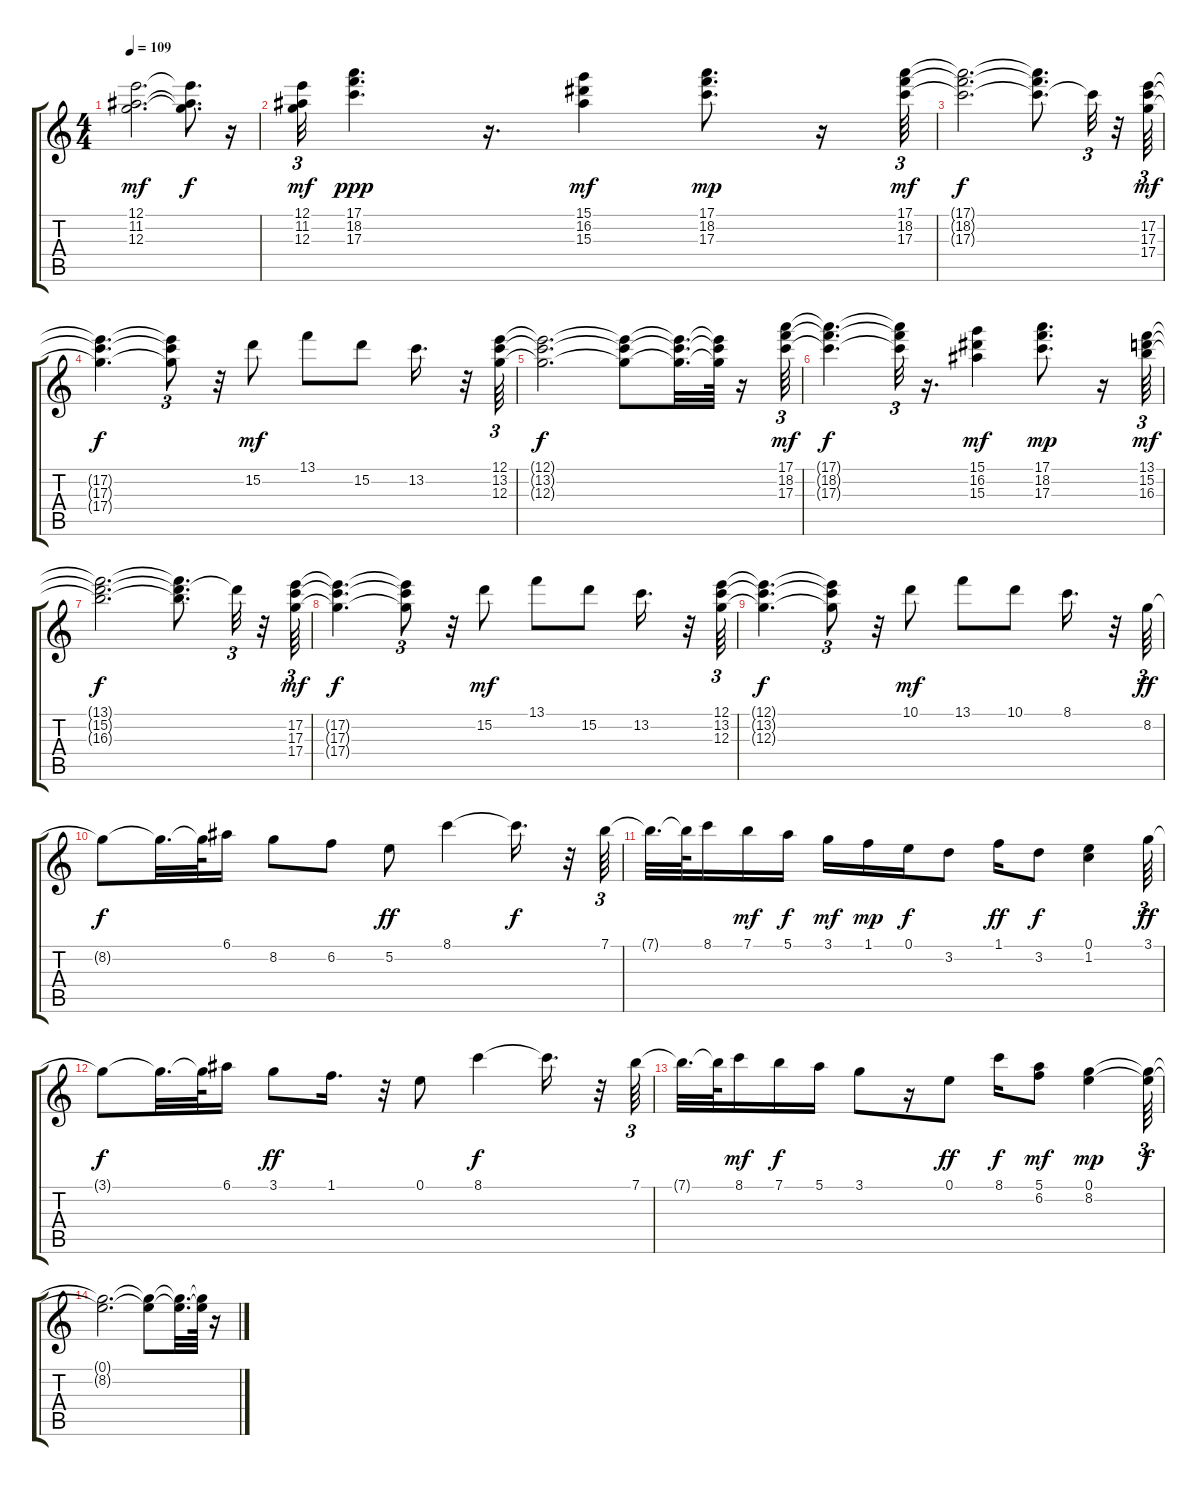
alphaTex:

\track "" {instrument acousticguitarsteel}
\staff {score tabs}
\tuning (E4 B3 G3 D3 A2 E2) {hide}
\ts (4 4)
\tempo 109
\clef g2
\ks c
(12.1 11.2 12.3).2{d dy mf} (12.1{t} 11.2{t} 12.3{t}).8{d dy f} r.16 |
(12.1 11.2 12.3).32{tu (3 2) dy mf} (17.1 18.2 17.3).4{d dy ppp} r.16{d} (15.1 16.2 15.3).4{dy mf} (17.1 18.2 17.3).8{d dy mp} r.16 (17.1 18.2 17.3).64{tu (3 2) dy mf} |
(17.1{t} 18.2{t} 17.3{t}).2{d dy f} (17.1{t} 18.2{t} 17.3{t}).8{d} 17.3{t}.32{tu (3 2)} r.32 (17.2 17.3 17.4).64{tu (3 2) dy mf} |
(17.2{t} 17.3{t} 17.4{t}).4{d dy f} (17.2{t} 17.3{t} 17.4{t}).8{tu (3 2)} r.32 15.2.8{dy mf} 13.1.8 15.2.8 13.2.16{d} r.32 (12.1 13.2 12.3).64{tu (3 2)} |
(12.1{t} 13.2{t} 12.3{t}).2{d dy f} (12.1{t} 13.2{t} 12.3{t}).8 (12.1{t} 13.2{t} 12.3{t}).32{d} (12.1{t} 13.2{t} 12.3{t}).64 r.16 (17.1 18.2 17.3).64{tu (3 2) dy mf} |
(17.1{t} 18.2{t} 17.3{t}).4{d dy f} (17.1{t} 18.2{t} 17.3{t}).32{tu (3 2)} r.16{d} (15.1 16.2 15.3).4{dy mf} (17.1 18.2 17.3).8{d dy mp} r.16 (13.1 15.2 16.3).64{tu (3 2) dy mf} |
(13.1{t} 15.2{t} 16.3{t}).2{d dy f} (13.1{t} 15.2{t} 16.3{t}).8{d} 15.2{t}.32{tu (3 2)} r.32 (17.2 17.3 17.4).64{tu (3 2) dy mf} |
(17.2{t} 17.3{t} 17.4{t}).4{d dy f} (17.2{t} 17.3{t} 17.4{t}).8{tu (3 2)} r.32 15.2.8{dy mf} 13.1.8 15.2.8 13.2.16{d} r.32 (12.1 13.2 12.3).64{tu (3 2)} |
(12.1{t} 13.2{t} 12.3{t}).4{d dy f} (12.1{t} 13.2{t} 12.3{t}).8{tu (3 2)} r.32 10.1.8{dy mf} 13.1.8 10.1.8 8.1.16{d} r.32 8.2.64{tu (3 2) dy ff} |
8.2{t}.8{dy f} 8.2{t}.32{d} 8.2{t}.64 6.1.16 8.2.8 6.2.8 5.2.8{dy ff} 8.1.4 8.1{t}.16{d dy f} r.32 7.1.64{tu (3 2)} |
7.1{t}.32{d} 7.1{t}.64 8.1.16 7.1.16{dy mf} 5.1.16{dy f} 3.1.16{dy mf} 1.1.16{dy mp} 0.1.16{dy f} 3.2.8 1.1.16{dy ff} 3.2.8{dy f} (0.1 1.2).4 3.1.64{tu (3 2) dy ff} |
3.1{t}.8{dy f} 3.1{t}.32{d} 3.1{t}.64 6.1.16 3.1.8{dy ff} 1.1.16{d} r.32 0.1.8 8.1.4{dy f} 8.1{t}.16{d} r.32 7.1.64{tu (3 2)} |
7.1{t}.32{d} 7.1{t}.64 8.1.16{dy mf} 7.1.16{dy f} 5.1.16 3.1.8 r.16 0.1.8{dy ff} 8.1.16{dy f} (5.1 6.2).8{dy mf} (0.1 8.2).4{dy mp} (0.1{t} 8.2{t}).64{tu (3 2) dy f} |
(0.1{t} 8.2{t}).2{d} (0.1{t} 8.2{t}).8 (0.1{t} 8.2{t}).32{d} (0.1{t} 8.2{t}).64 r.16
